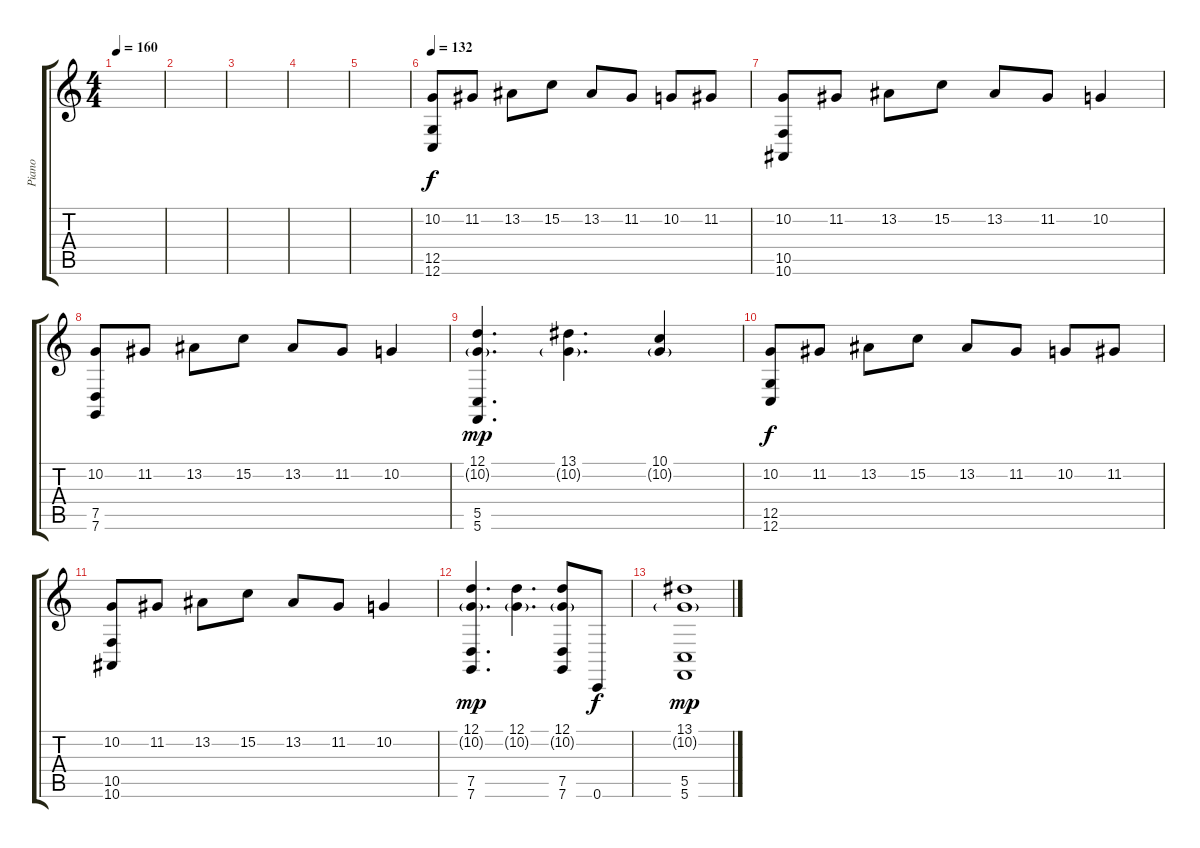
\track ("Piano" "Piano") {instrument electricgrandpiano}
\staff {score tabs}
\tuning (D4 A3 F3 C3 G2 C2) {hide}
\ts (4 4)
\tempo 160
\clef g2
\ks c
|
|
|
|
|
\tempo 132
(10.2 12.5 12.6).8{balance 11} 11.2.8 13.2.8 15.2.8 13.2.8 11.2.8 10.2.8 11.2.8 |
(10.2 10.5 10.6).8 11.2.8 13.2.8 15.2.8 13.2.8 11.2.8 10.2.4 |
(10.2 7.5 7.6).8 11.2.8 13.2.8 15.2.8 13.2.8 11.2.8 10.2.4 |
(12.1 10.2{g} 5.5 5.6).4{d dy mp} (13.1 10.2{g}).4{d} (10.1 10.2{g}).4 |
(10.2 12.5 12.6).8{dy f} 11.2.8 13.2.8 15.2.8 13.2.8 11.2.8 10.2.8 11.2.8 |
(10.2 10.5 10.6).8 11.2.8 13.2.8 15.2.8 13.2.8 11.2.8 10.2.4 |
(12.1 10.2{g} 7.5 7.6).4{d dy mp} (12.1 10.2{g}).4{d} (12.1 10.2{g} 7.5 7.6).8 0.6.8{dy f} |
(13.1 10.2{g} 5.5 5.6).1{dy mp}
